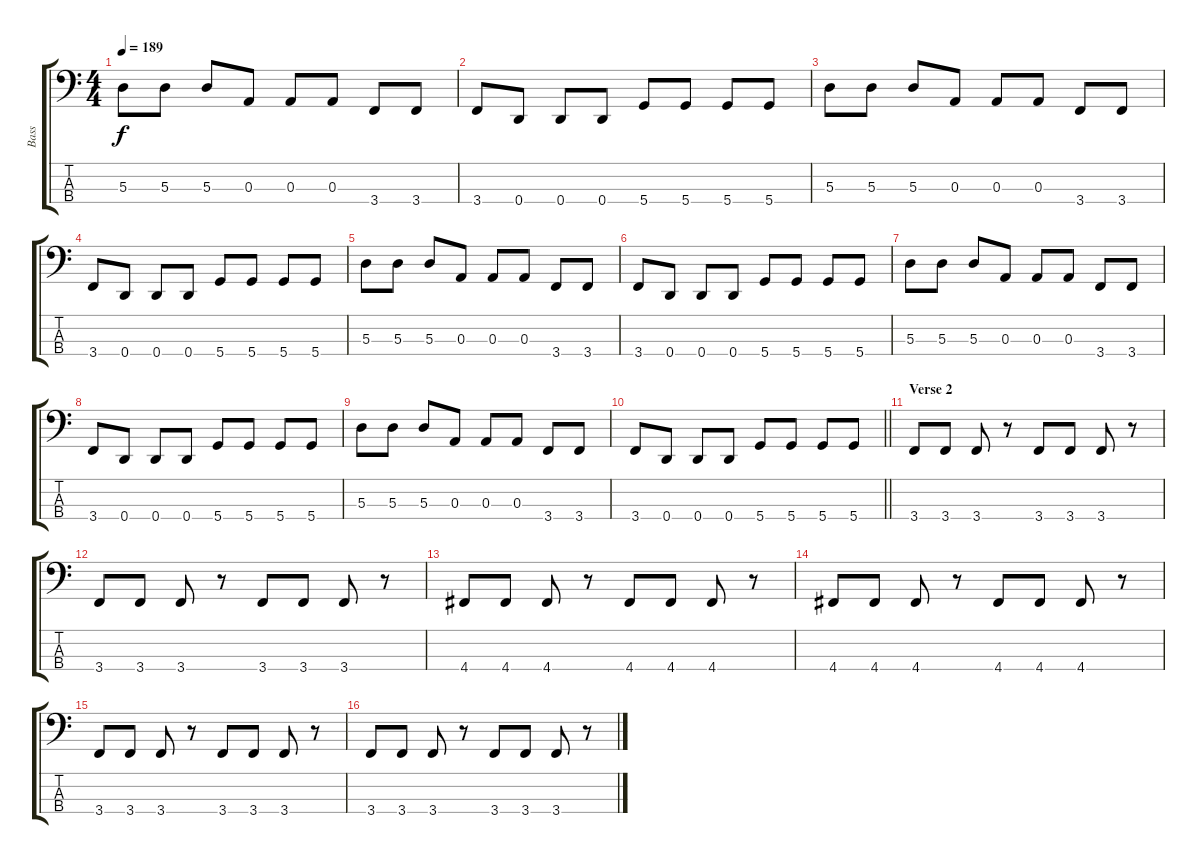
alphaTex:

\track ("Bass" "Bass") {instrument electricbassfinger}
\staff {score tabs}
\tuning (G2 D2 A1 D1) {hide}
\ts (4 4)
\tempo 189
\clef f4
\ks c
5.3.8{dy f} 5.3.8 5.3.8 0.3.8 0.3.8 0.3.8 3.4.8 3.4.8 |
3.4.8 0.4.8 0.4.8 0.4.8 5.4.8 5.4.8 5.4.8 5.4.8 |
5.3.8 5.3.8 5.3.8 0.3.8 0.3.8 0.3.8 3.4.8 3.4.8 |
3.4.8 0.4.8 0.4.8 0.4.8 5.4.8 5.4.8 5.4.8 5.4.8 |
5.3.8 5.3.8 5.3.8 0.3.8 0.3.8 0.3.8 3.4.8 3.4.8 |
3.4.8 0.4.8 0.4.8 0.4.8 5.4.8 5.4.8 5.4.8 5.4.8 |
5.3.8 5.3.8 5.3.8 0.3.8 0.3.8 0.3.8 3.4.8 3.4.8 |
3.4.8 0.4.8 0.4.8 0.4.8 5.4.8 5.4.8 5.4.8 5.4.8 |
5.3.8 5.3.8 5.3.8 0.3.8 0.3.8 0.3.8 3.4.8 3.4.8 |
\barLineRight lightlight
3.4.8 0.4.8 0.4.8 0.4.8 5.4.8 5.4.8 5.4.8 5.4.8 |
\section ("" "Verse 2")
3.4.8 3.4.8 3.4.8 r.8 3.4.8 3.4.8 3.4.8 r.8 |
3.4.8 3.4.8 3.4.8 r.8 3.4.8 3.4.8 3.4.8 r.8 |
4.4.8 4.4.8 4.4.8 r.8 4.4.8 4.4.8 4.4.8 r.8 |
4.4.8 4.4.8 4.4.8 r.8 4.4.8 4.4.8 4.4.8 r.8 |
3.4.8 3.4.8 3.4.8 r.8 3.4.8 3.4.8 3.4.8 r.8 |
3.4.8 3.4.8 3.4.8 r.8 3.4.8 3.4.8 3.4.8 r.8
